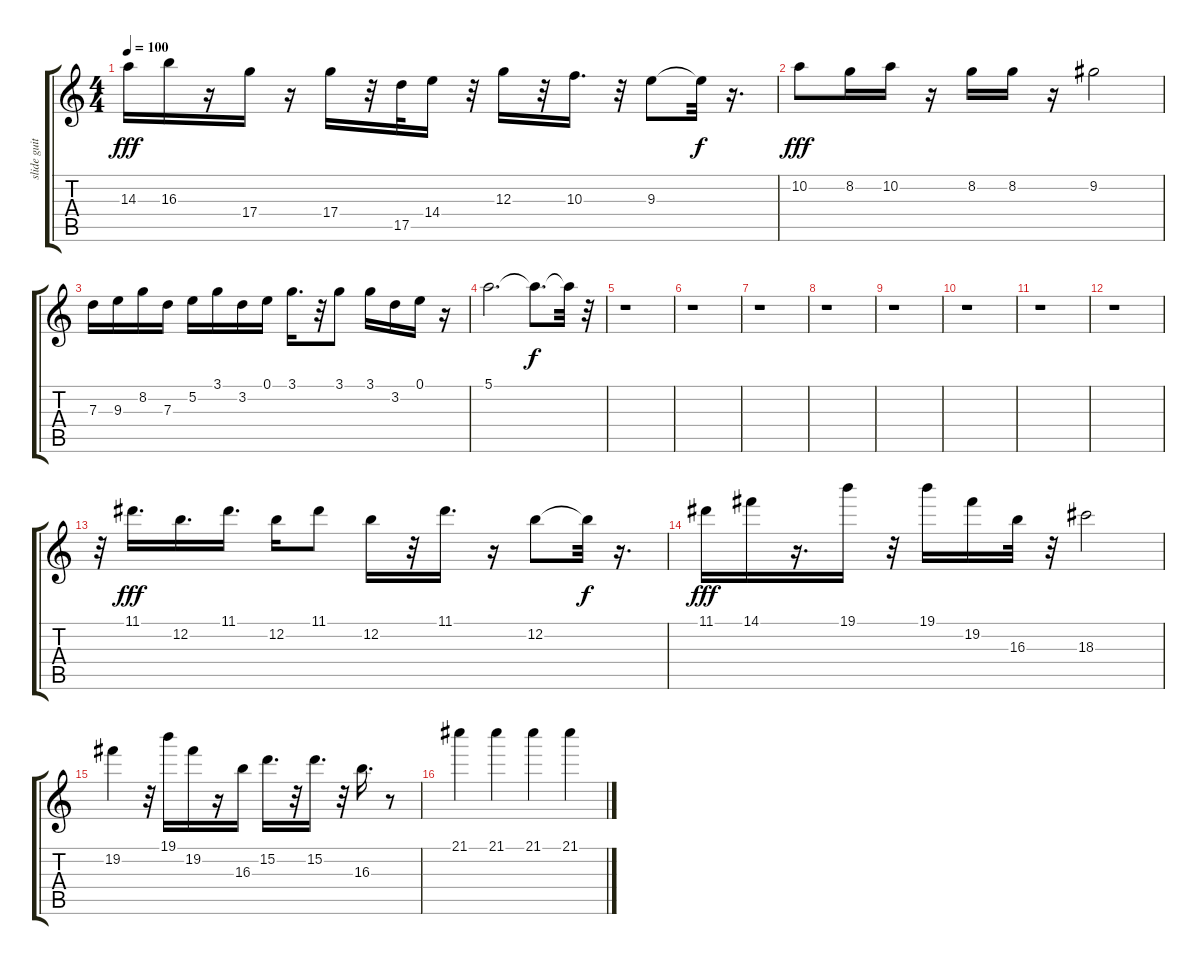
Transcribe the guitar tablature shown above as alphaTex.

\track ("slide guitar" "slide guit") {instrument overdrivenguitar}
\staff {score tabs}
\tuning (E4 B3 G3 D3 A2 E2) {hide}
\ts (4 4)
\tempo 100
\clef g2
\ks c
14.3.16{dy fff} 16.3.16 r.16 17.4.16 r.16 17.4.16 r.32 17.5.32 14.4.16 r.32 12.3.16 r.32 10.3.16{d} r.32 9.3.8 9.3{t}.32{dy f} r.16{d} |
10.2.8{dy fff} 8.2.16 10.2.16 r.16 8.2.16{volume 10} 8.2.16 r.16 9.2.2 |
7.3.16 9.3.16 8.2.16 7.3.16 5.2.16 3.1.16 3.2.16 0.1.16{volume 10} 3.1.16{d} r.32 3.1.8 3.1.16 3.2.16 0.1.16 r.16 |
5.1.2{d} 5.1{t}.8{d dy f} 5.1{t}.32 r.32 |
r.1 |
r.1 |
r.1 |
r.1 |
r.1 |
r.1 |
r.1 |
r.1 |
r.32 11.1.16{d dy fff volume 11} 12.2.16{d} 11.1.16{d} 12.2.16 11.1.8 12.2.16 r.32 11.1.16{d} r.16 12.2.8 12.2{t}.32{dy f} r.16{d} |
11.1.16{dy fff} 14.1.16 r.16{d} 19.1.16 r.32 19.1.16 19.2.16 16.3.32 r.32 18.3.2 |
19.2.4 r.32 19.1.16 19.2.16 r.16 16.3.16 15.2.16{d} r.32 15.2.16{d} r.32 16.3.16{d} r.8 |
21.1.4 21.1.4 21.1.4 21.1.4
